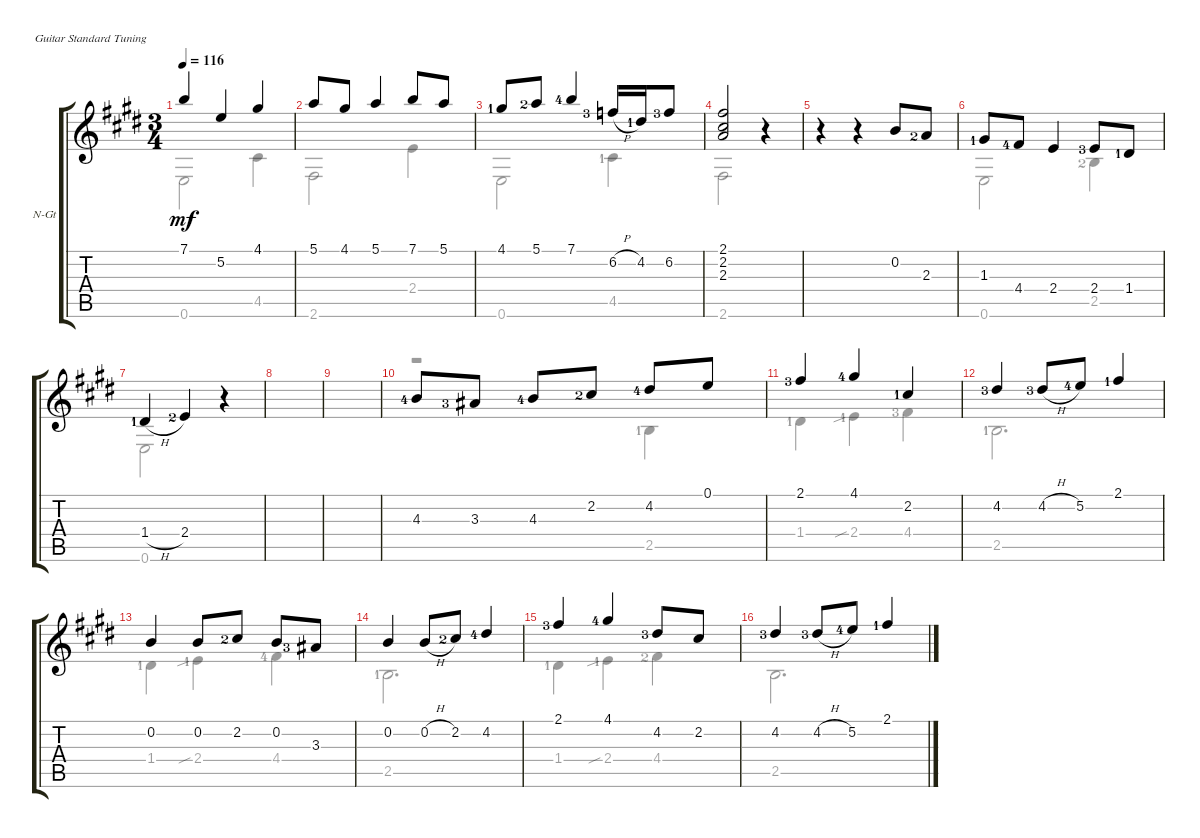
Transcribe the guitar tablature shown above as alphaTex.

\bracketExtendMode groupsimilarinstruments
\firstSystemTrackNameOrientation horizontal
\otherSystemsTrackNameOrientation horizontal
\track ("Nylon Guitar" "N-Gt") {instrument acousticguitarnylon}
\staff {score tabs}
\tuning (E4 B3 G3 D3 A2 E2)
\voice
\ts (3 4)
\tempo 116
\clef g2
\ks c#minor
7.1.4{dy mf} 5.2.4 4.1.4 |
5.1.8 4.1.8 5.1.4 7.1.8 5.1.8 |
4.1{lf 2}.8 5.1{lf 3}.8 7.1{lf 5}.4 6.2{h lf 4}.16 4.2{lf 2}.16 6.2{lf 4}.8 |
(2.1 2.2 2.3).2 r.4 |
r.4 r.4 0.2.8 2.3{lf 3}.8 |
1.3{lf 2}.8 4.4{lf 5}.8 2.4.4 2.4{lf 4}.8 1.4{lf 2}.8 |
1.4{h lf 2}.4 2.4{lf 3}.4 r.4 |
|
|
4.3{lf 5}.8 3.3{lf 4}.8 4.3{lf 5}.8 2.2{lf 3}.8 4.2{lf 5}.8 0.1.8 |
2.1{lf 4}.4 4.1{lf 5}.4 2.2{lf 2}.4 |
4.2{lf 4}.4 4.2{h lf 4}.8 5.2{lf 5}.8 2.1{lf 2}.4 |
0.2.4 0.2.8 2.2{lf 3}.8 0.2.8 3.3{lf 4}.8 |
0.2.4 0.2{h}.8 2.2{lf 3}.8 4.2{lf 5}.4 |
2.1{lf 4}.4 4.1{lf 5}.4 4.2{lf 4}.8 2.2.8 |
4.2{lf 4}.4 4.2{h lf 4}.8 5.2{lf 5}.8 2.1{lf 2}.4
\voice
\clef g2
\ottava regular
\simile none
\ks c#minor
0.6.2{dy mf} 4.5.4 |
2.6.2 2.4.4 |
0.6.2 4.5{lf 2}.4 |
2.6.2 r.4 |
|
0.6.2 2.5{lf 3}.4 |
0.6.2 r.4 |
|
|
r.2 2.5{lf 2}.4 |
1.4{lf 2}.4 2.4{sib lf 2}.4 4.4{lf 4}.4 |
2.5{lf 2}.2{d} |
1.4{lf 2}.4 2.4{sib lf 2}.4 4.4{lf 5}.4 |
2.5{lf 2}.2{d} |
1.4{lf 2}.4 2.4{sib lf 2}.4 4.4{lf 3}.4 |
2.5.2{d}
